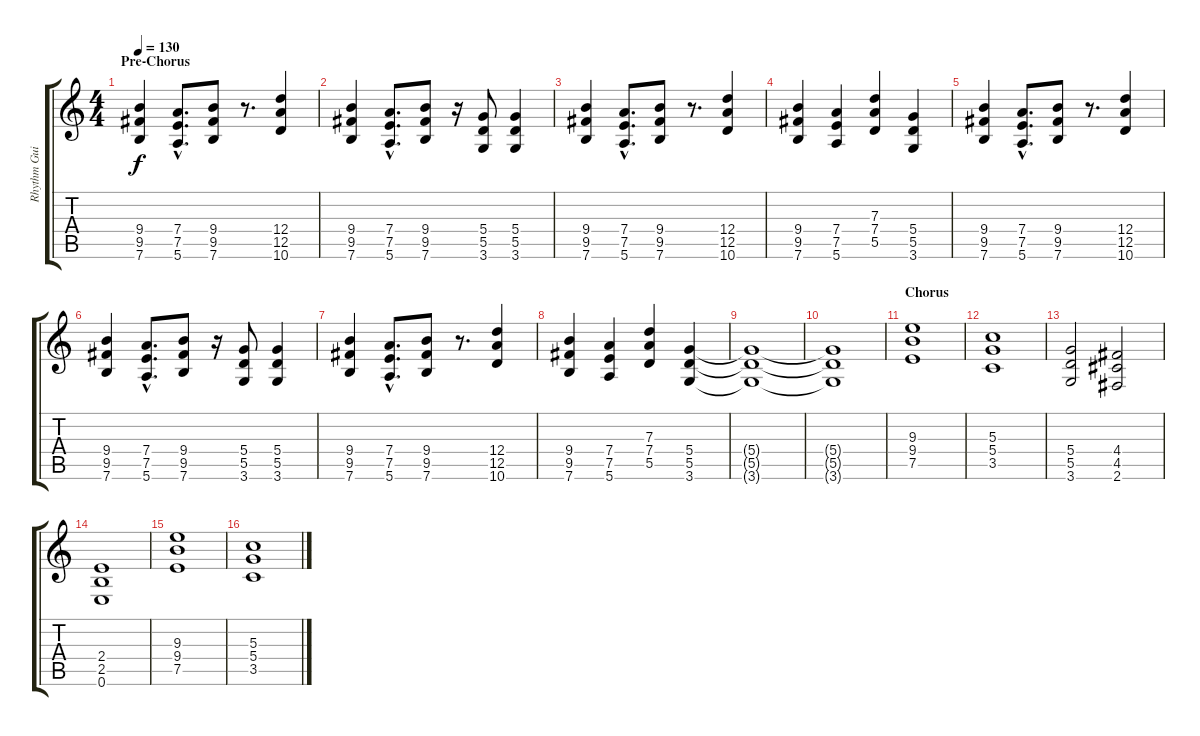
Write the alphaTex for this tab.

\track ("Rhythm Guitar" "Rhythm Gui") {instrument distortionguitar}
\staff {score tabs}
\tuning (E4 B3 G3 D3 A2 E2) {hide}
\ts (4 4)
\section ("" "Pre-Chorus")
\tempo 130
\clef g2
\ks c
(9.4 9.5 7.6).4{dy f} (7.4{hac} 7.5{hac} 5.6{hac}).8{d} (9.4 9.5 7.6).8 r.8{d} (12.4 12.5 10.6).4 |
(9.4 9.5 7.6).4 (7.4 7.5{hac} 5.6{hac}).8{d} (9.4 9.5 7.6).8 r.16 (5.4 5.5 3.6).8 (5.4 5.5 3.6).4 |
(9.4 9.5 7.6).4 (7.4{hac} 7.5{hac} 5.6{hac}).8{d} (9.4 9.5 7.6).8 r.8{d} (12.4 12.5 10.6).4 |
(9.4 9.5 7.6).4 (7.4 7.5 5.6).4 (7.3 7.4 5.5).4 (5.4 5.5 3.6).4 |
(9.4 9.5 7.6).4 (7.4{hac} 7.5{hac} 5.6{hac}).8{d} (9.4 9.5 7.6).8 r.8{d} (12.4 12.5 10.6).4 |
(9.4 9.5 7.6).4 (7.4 7.5{hac} 5.6{hac}).8{d} (9.4 9.5 7.6).8 r.16 (5.4 5.5 3.6).8 (5.4 5.5 3.6).4 |
(9.4 9.5 7.6).4 (7.4{hac} 7.5{hac} 5.6{hac}).8{d} (9.4 9.5 7.6).8 r.8{d} (12.4 12.5 10.6).4 |
(9.4 9.5 7.6).4 (7.4 7.5 5.6).4 (7.3 7.4 5.5).4 (5.4 5.5 3.6).4 |
(5.4{t} 5.5{t} 3.6{t}).1 |
(5.4{t} 5.5{t} 3.6{t}).1 |
\section ("" "Chorus")
(9.3 9.4 7.5).1 |
(5.3 5.4 3.5).1 |
(5.4 5.5 3.6).2 (4.4 4.5 2.6).2 |
(2.4 2.5 0.6).1 |
(9.3 9.4 7.5).1 |
(5.3 5.4 3.5).1
